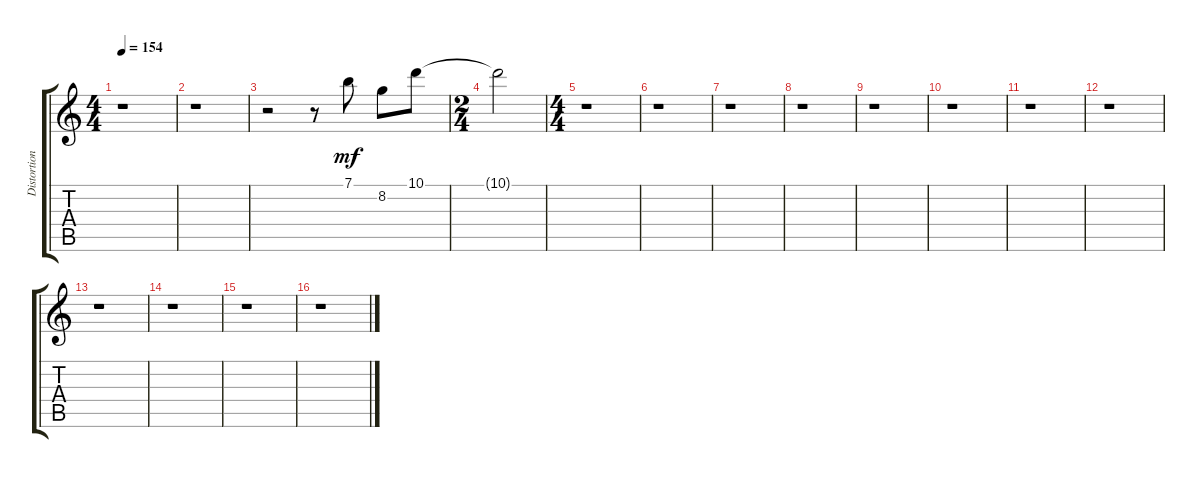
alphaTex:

\track ("Distortion Guitar" "Distortion") {instrument distortionguitar}
\staff {score tabs}
\tuning (E4 B3 G3 D3 A2 E2) {hide}
\ts (4 4)
\tempo 154
\clef g2
\ks c
r.1{dy mf instrument distortionguitar} |
r.1 |
r.2 r.8 7.1.8 8.2.8 10.1.8 |
\ts (2 4)
10.1{t}.2 |
\ts (4 4)
r.1 |
r.1 |
r.1 |
r.1 |
r.1 |
r.1 |
r.1 |
r.1 |
r.1 |
r.1 |
r.1 |
r.1
